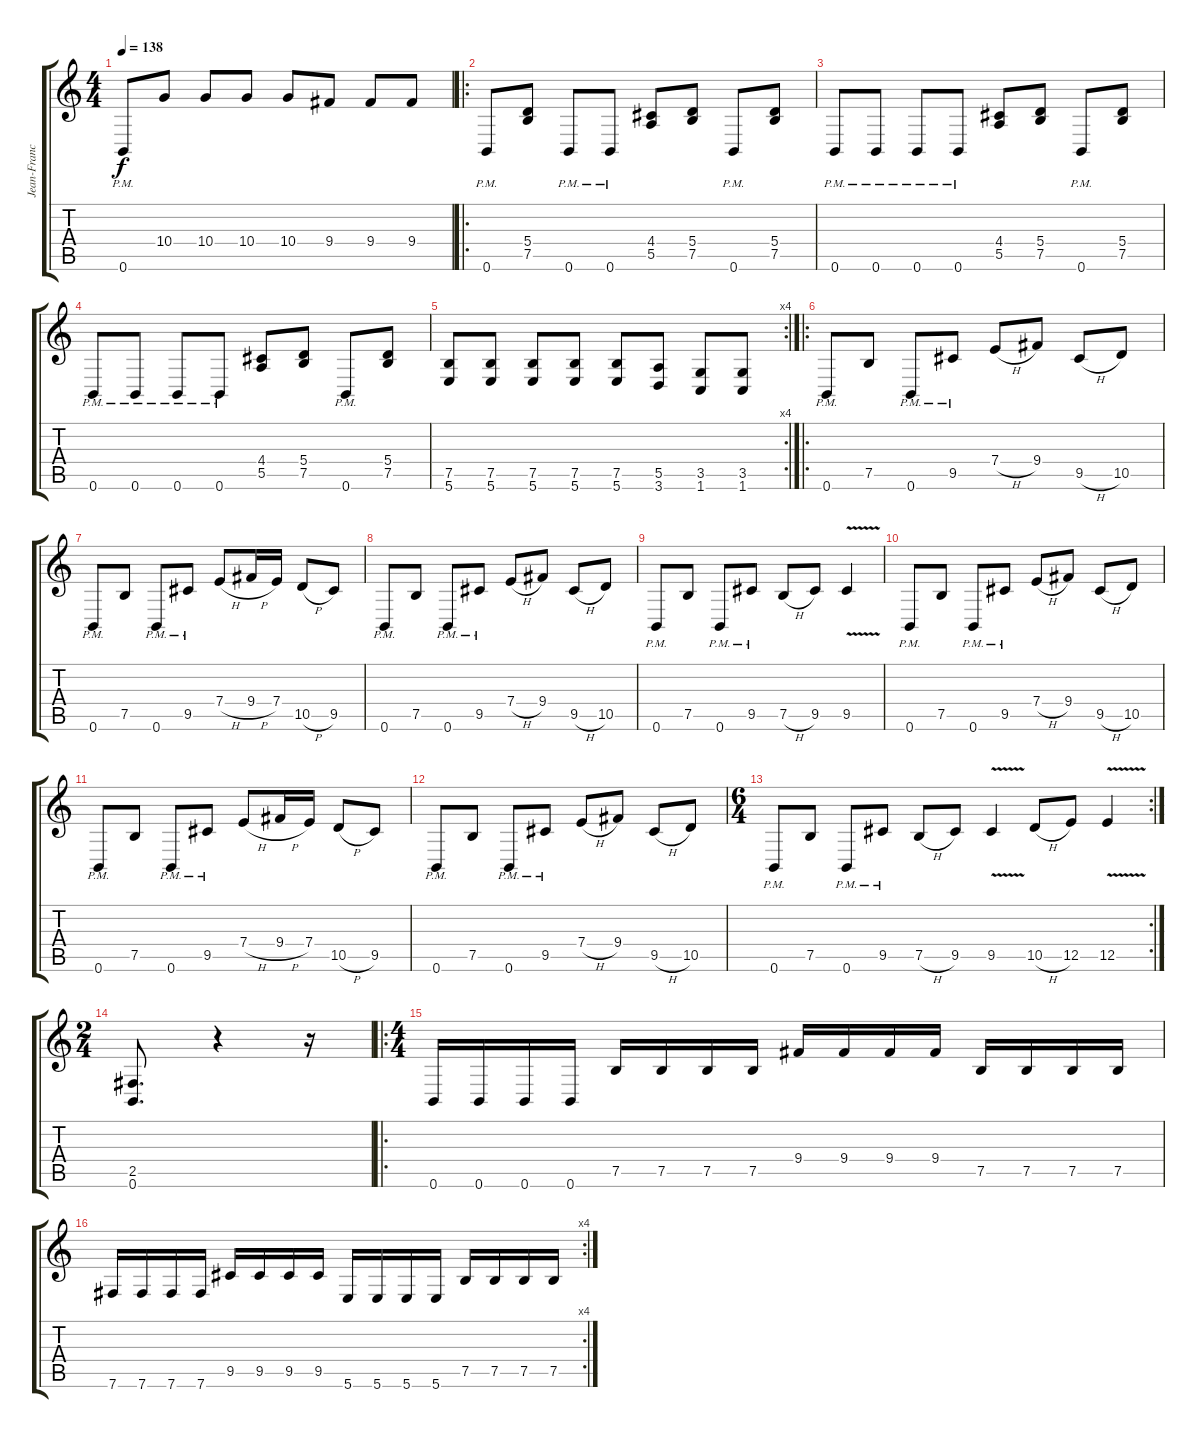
\track ("Jean-Francois Dagenals (Lead)" "Jean-Franc") {instrument distortionguitar}
\staff {score tabs}
\tuning (B3 Gb3 D3 A2 E2 B1) {hide}
\ts (4 4)
\tempo 138
\clef g2
\ks c
0.6{pm}.8{dy f} 10.4.8 10.4.8 10.4.8 10.4.8 9.4.8 9.4.8 9.4.8 |
\ro
0.6{pm}.8 (5.4 7.5).8 0.6{pm}.8 0.6{pm}.8 (4.4 5.5).8 (5.4 7.5).8 0.6{pm}.8 (5.4 7.5).8 |
0.6{pm}.8 0.6{pm}.8 0.6{pm}.8 0.6{pm}.8 (4.4 5.5).8 (5.4 7.5).8 0.6{pm}.8 (5.4 7.5).8 |
0.6{pm}.8 0.6{pm}.8 0.6{pm}.8 0.6{pm}.8 (4.4 5.5).8 (5.4 7.5).8 0.6{pm}.8 (5.4 7.5).8 |
\rc 4
(7.5 5.6).8 (7.5 5.6).8 (7.5 5.6).8 (7.5 5.6).8 (7.5 5.6).8 (5.5 3.6).8 (3.5 1.6).8 (3.5 1.6).8 |
\ro
0.6{pm}.8 7.5.8 0.6{pm}.8 9.5{pm}.8 7.4{h}.8 9.4.8 9.5{h}.8 10.5.8 |
0.6{pm}.8 7.5.8 0.6{pm}.8 9.5{pm}.8 7.4{h}.8 9.4{h}.16 7.4.16 10.5{h}.8 9.5.8 |
0.6{pm}.8 7.5.8 0.6{pm}.8 9.5{pm}.8 7.4{h}.8 9.4.8 9.5{h}.8 10.5.8 |
0.6{pm}.8 7.5.8 0.6{pm}.8 9.5{pm}.8 7.5{h}.8 9.5.8 9.5{v}.4 |
0.6{pm}.8 7.5.8 0.6{pm}.8 9.5{pm}.8 7.4{h}.8 9.4.8 9.5{h}.8 10.5.8 |
0.6{pm}.8 7.5.8 0.6{pm}.8 9.5{pm}.8 7.4{h}.8 9.4{h}.16 7.4.16 10.5{h}.8 9.5.8 |
0.6{pm}.8 7.5.8 0.6{pm}.8 9.5{pm}.8 7.4{h}.8 9.4.8 9.5{h}.8 10.5.8 |
\rc 2
\ts (6 4)
0.6{pm}.8 7.5.8 0.6{pm}.8 9.5{pm}.8 7.5{h}.8 9.5.8 9.5{v}.4 10.5{h}.8 12.5.8 12.5{v}.4 |
\ts (2 4)
(2.5 0.6).8{d} r.4 r.16 |
\ro
\ts (4 4)
0.6.16 0.6.16 0.6.16 0.6.16 7.5.16 7.5.16 7.5.16 7.5.16 9.4.16 9.4.16 9.4.16 9.4.16 7.5.16 7.5.16 7.5.16 7.5.16 |
\rc 4
7.6.16 7.6.16 7.6.16 7.6.16 9.5.16 9.5.16 9.5.16 9.5.16 5.6.16 5.6.16 5.6.16 5.6.16 7.5.16 7.5.16 7.5.16 7.5.16
